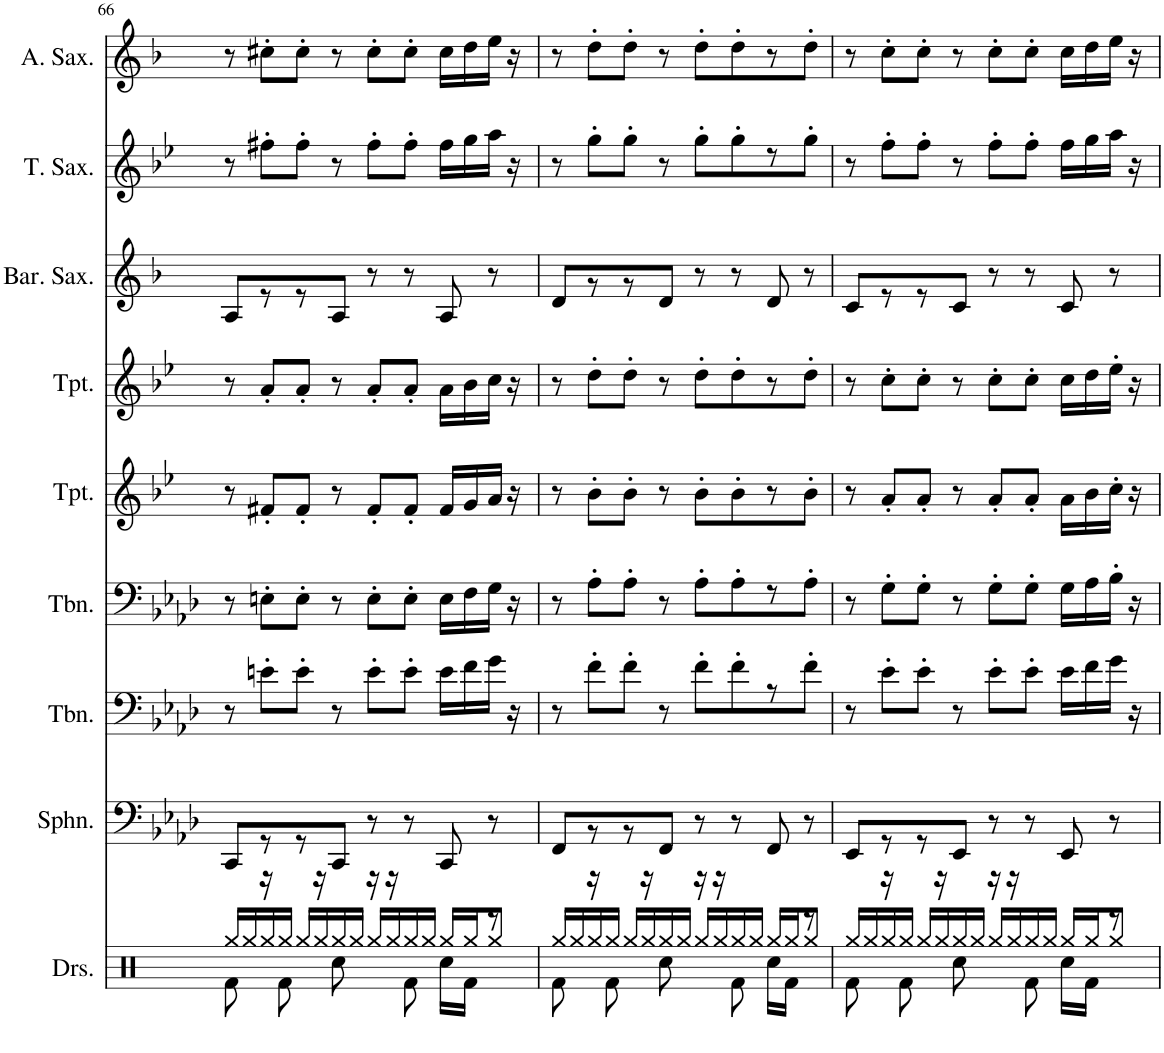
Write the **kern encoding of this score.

**kern	**kern	**kern	**kern	**kern	**kern	**kern	**kern	**kern
*part9	*part8	*part7	*part6	*part5	*part4	*part3	*part2	*part1
*staff9	*staff8	*staff7	*staff6	*staff5	*staff4	*staff3	*staff2	*staff1
*I"Drumset	*I"Sousaphone	*I"Trombone	*I"Trombone	*I"Trumpet	*I"Trumpet	*I"Baritone Saxophone	*I"Tenor Saxophone	*I"Alto Saxophone
*I'Drs.	*I'Sphn.	*I'Tbn.	*I'Tbn.	*I'Tpt.	*I'Tpt.	*I'Bar. Sax.	*I'T. Sax.	*I'A. Sax.
!!LO:PB:g=z
*clefX	*clefF4	*clefF4	*clefF4	*clefG2	*clefG2	*clefG2	*clefG2	*clefG2
*	*	*	*	*Trd1c2	*Trd1c2	*Trd12c21	*Trd8c14	*Trd5c9
*k[]	*k[b-e-a-d-]	*k[b-e-a-d-]	*k[b-e-a-d-]	*k[b-e-]	*k[b-e-]	*k[b-]	*k[b-e-]	*k[b-]
*M4/4	*M4/4	*M4/4	*M4/4	*M4/4	*M4/4	*M4/4	*M4/4	*M4/4
=66	=66	=66	=66	=66	=66	=66	=66	=66
*^	*	*	*	*	*	*	*	*
8Rf\	16Rgg/LL	8CC/L	8r	8r	8r	8r	8A/L	8r	8r
.	16Rgg/	.	.	.	.	.	.	.	.
16r	16Rgg/	8r	8en'\L	8En'\L	8f#X'/L	8a'/L	8r	8ff#X'\L	8cc#X'\L
8Rf\	16Rgg/JJ	.	.	.	.	.	.	.	.
.	16Rgg/LL	8r	8e'\J	8E'\J	8f#'/J	8a'/J	8r	8ff#'\J	8cc#'\J
16r	16Rgg/	.	.	.	.	.	.	.	.
8Rcc\	16Rgg/	8CC/J	8r	8r	8r	8r	8A/J	8r	8r
.	16Rgg/JJ	.	.	.	.	.	.	.	.
16r	16Rgg/LL	8r	8e'\L	8E'\L	8f#'/L	8a'/L	8r	8ff#'\L	8cc#'\L
16r	16Rgg/	.	.	.	.	.	.	.	.
8Rf\	16Rgg/	8r	8e'\J	8E'\J	8f#'/J	8a'/J	8r	8ff#'\J	8cc#'\J
.	16Rgg/JJ	.	.	.	.	.	.	.	.
16Rcc\LL	16Rgg/LL	8CC/	16e\LL	16E\LL	16f#/LL	16a\LL	8A/	16ff#\LL	16cc#\LL
16Rf\JJ	16Rgg/J	.	16f\	16F\	16g/	16b-\	.	16gg\	16dd\
8r	8Rgg/J	8r	16g\JJ	16G\JJ	16a/JJ	16cc\JJ	8r	16aa\JJ	16ee\JJ
.	.	.	16r	16r	16r	16r	.	16r	16r
=67	=67	=67	=67	=67	=67	=67	=67	=67	=67
8Rf\	16Rgg/LL	8FF/L	8r	8r	8r	8r	8d/L	8r	8r
.	16Rgg/	.	.	.	.	.	.	.	.
16r	16Rgg/	8r	8f'\L	8A-'\L	8b-'\L	8dd'\L	8r	8gg'\L	8dd'\L
8Rf\	16Rgg/JJ	.	.	.	.	.	.	.	.
.	16Rgg/LL	8r	8f'\J	8A-'\J	8b-'\J	8dd'\J	8r	8gg'\J	8dd'\J
16r	16Rgg/	.	.	.	.	.	.	.	.
8Rcc\	16Rgg/	8FF/J	8r	8r	8r	8r	8d/J	8r	8r
.	16Rgg/JJ	.	.	.	.	.	.	.	.
16r	16Rgg/LL	8r	8f'\L	8A-'\L	8b-'\L	8dd'\L	8r	8gg'\L	8dd'\L
16r	16Rgg/	.	.	.	.	.	.	.	.
8Rf\	16Rgg/	8r	8f'\	8A-'\	8b-'\	8dd'\	8r	8gg'\	8dd'\
.	16Rgg/JJ	.	.	.	.	.	.	.	.
16Rcc\LL	16Rgg/LL	8FF/	8r	8r	8r	8r	8d/	8r	8r
16Rf\JJ	16Rgg/J	.	.	.	.	.	.	.	.
8r	8Rgg/J	8r	8f'\J	8A-'\J	8b-'\J	8dd'\J	8r	8gg'\J	8dd'\J
=68	=68	=68	=68	=68	=68	=68	=68	=68	=68
8Rf\	16Rgg/LL	8EE-/L	8r	8r	8r	8r	8c/L	8r	8r
.	16Rgg/	.	.	.	.	.	.	.	.
16r	16Rgg/	8r	8e-'\L	8G'\L	8a'/L	8cc'\L	8r	8ff'\L	8cc'\L
8Rf\	16Rgg/JJ	.	.	.	.	.	.	.	.
.	16Rgg/LL	8r	8e-'\J	8G'\J	8a'/J	8cc'\J	8r	8ff'\J	8cc'\J
16r	16Rgg/	.	.	.	.	.	.	.	.
8Rcc\	16Rgg/	8EE-/J	8r	8r	8r	8r	8c/J	8r	8r
.	16Rgg/JJ	.	.	.	.	.	.	.	.
16r	16Rgg/LL	8r	8e-'\L	8G'\L	8a'/L	8cc'\L	8r	8ff'\L	8cc'\L
16r	16Rgg/	.	.	.	.	.	.	.	.
8Rf\	16Rgg/	8r	8e-'\J	8G'\J	8a'/J	8cc'\J	8r	8ff'\J	8cc'\J
.	16Rgg/JJ	.	.	.	.	.	.	.	.
16Rcc\LL	16Rgg/LL	8EE-/	16e-\LL	16G\LL	16a\LL	16cc\LL	8c/	16ff\LL	16cc\LL
16Rf\JJ	16Rgg/J	.	16f\	16A-\	16b-\	16dd\	.	16gg\	16dd\
8r	8Rgg/J	8r	16g\JJ	16B-'\JJ	16cc'\JJ	16ee-'\JJ	8r	16aa\JJ	16ee\JJ
.	.	.	16r	16r	16r	16r	.	16r	16r
*v	*v	*	*	*	*	*	*	*	*
=	=	=	=	=	=	=	=	=
*-	*-	*-	*-	*-	*-	*-	*-	*-
